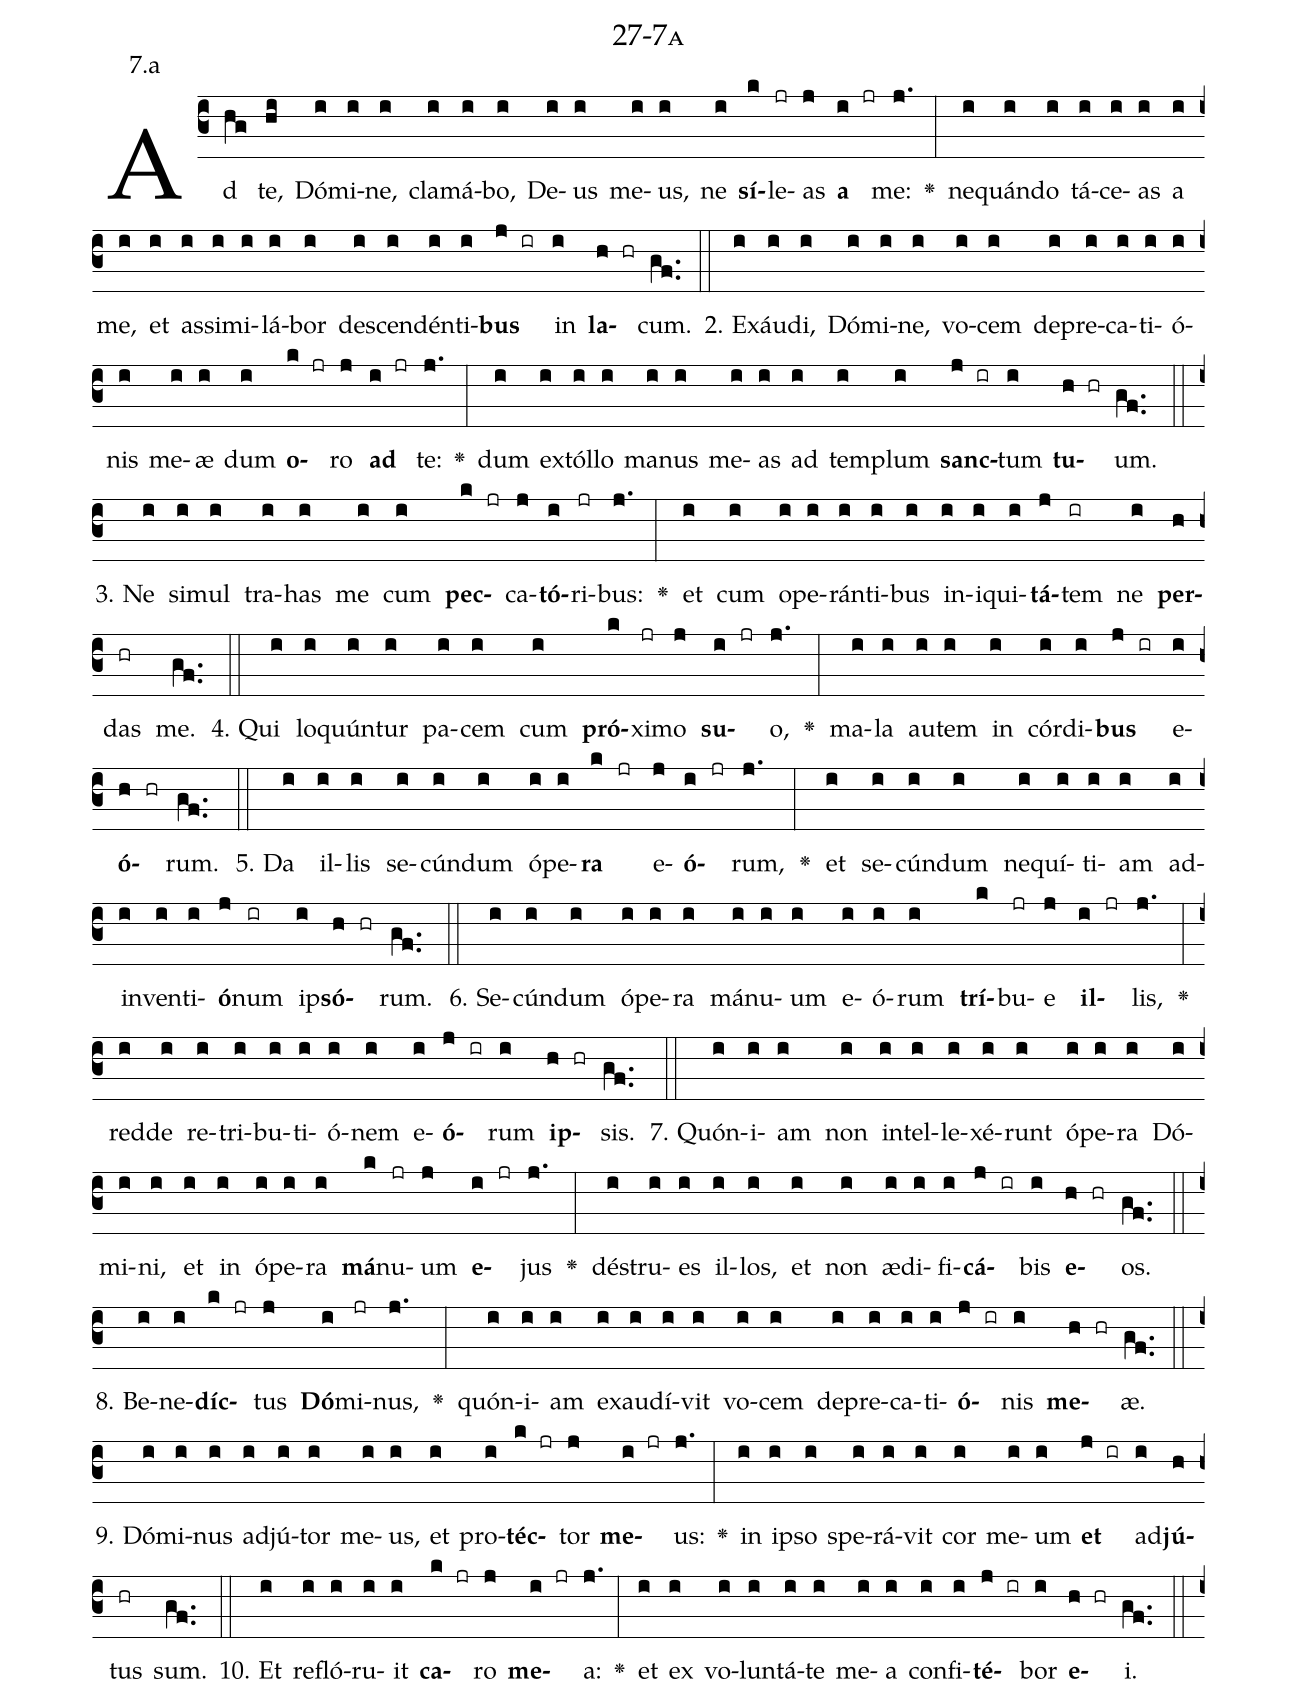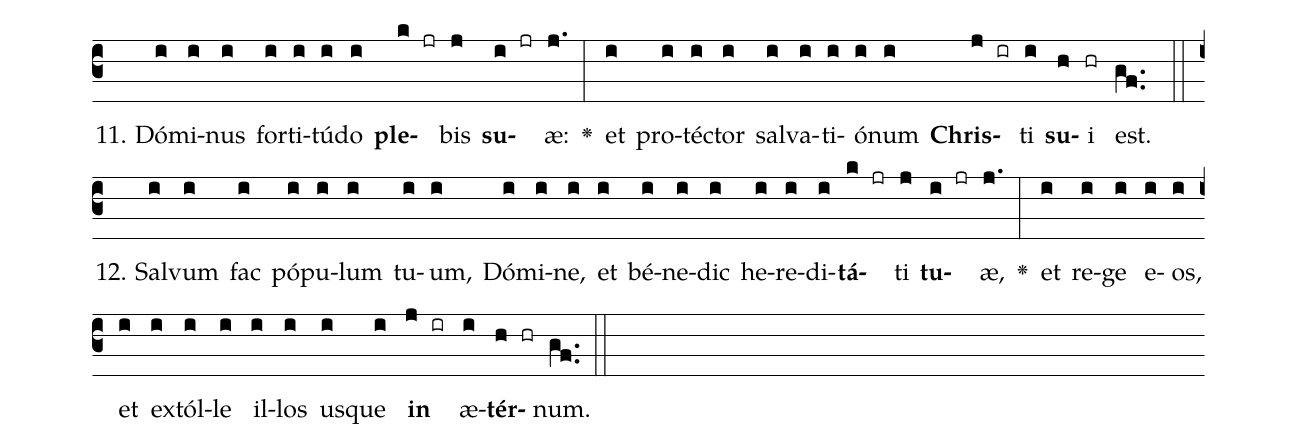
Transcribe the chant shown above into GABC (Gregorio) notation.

name: 27-7a;
annotation: 7.a;
%%
(c3)Ad(hg) te,(hi) Dó(i)mi(i)ne,(i) cla(i)má(i)bo,(i) De(i)us(i) me(i)us,(i) ne(i) <b>sí</b>(k)le(jr)as(j) <b>a</b>(i jr) me:(j.) <v>\greheightstar</v>(:) ne(i)quán(i)do(i) tá(i)ce(i)as(i) a(i) me,(i) et(i) as(i)si(i)mi(i)lá(i)bor(i) de(i)scen(i)dén(i)ti(i)<b>bus</b>(j ir) in(i) <b>la</b>(h hr)cum.(gf..) (::)
2. Ex(i)áu(i)di,(i) Dó(i)mi(i)ne,(i) vo(i)cem(i) de(i)pre(i)ca(i)ti(i)ó(i)nis(i) me(i)æ(i) dum(i) <b>o</b>(k jr)ro(j) <b>ad</b>(i jr) te:(j.) <v>\greheightstar</v>(:) dum(i) ex(i)tól(i)lo(i) ma(i)nus(i) me(i)as(i) ad(i) tem(i)plum(i) <b>sanc</b>(j ir)tum(i) <b>tu</b>(h hr)um.(gf..) (::)
3. Ne(i) si(i)mul(i) tra(i)has(i) me(i) cum(i) <b>pec</b>(k jr)ca(j)<b>tó</b>(i)ri(jr)bus:(j.) <v>\greheightstar</v>(:) et(i) cum(i) o(i)pe(i)rán(i)ti(i)bus(i) in(i)i(i)qui(i)<b>tá</b>(j)tem(ir) ne(i) <b>per</b>(h)das(hr) me.(gf..) (::)
4. Qui(i) lo(i)quún(i)tur(i) pa(i)cem(i) cum(i) <b>pró</b>(k)xi(jr)mo(j) <b>su</b>(i jr)o,(j.) <v>\greheightstar</v>(:) ma(i)la(i) au(i)tem(i) in(i) cór(i)di(i)<b>bus</b>(j ir) e(i)<b>ó</b>(h hr)rum.(gf..) (::)
5. Da(i) il(i)lis(i) se(i)cún(i)dum(i) ó(i)pe(i)<b>ra</b>(k jr) e(j)<b>ó</b>(i jr)rum,(j.) <v>\greheightstar</v>(:) et(i) se(i)cún(i)dum(i) ne(i)quí(i)ti(i)am(i) ad(i)in(i)ven(i)ti(i)<b>ó</b>(j)num(ir) ip(i)<b>só</b>(h hr)rum.(gf..) (::)
6. Se(i)cún(i)dum(i) ó(i)pe(i)ra(i) má(i)nu(i)um(i) e(i)ó(i)rum(i) <b>trí</b>(k)bu(jr)e(j) <b>il</b>(i jr)lis,(j.) <v>\greheightstar</v>(:) red(i)de(i) re(i)tri(i)bu(i)ti(i)ó(i)nem(i) e(i)<b>ó</b>(j ir)rum(i) <b>ip</b>(h hr)sis.(gf..) (::)
7. Quón(i)i(i)am(i) non(i) in(i)tel(i)le(i)xé(i)runt(i) ó(i)pe(i)ra(i) Dó(i)mi(i)ni,(i) et(i) in(i) ó(i)pe(i)ra(i) <b>má</b>(k)nu(jr)um(j) <b>e</b>(i jr)jus(j.) <v>\greheightstar</v>(:) dé(i)stru(i)es(i) il(i)los,(i) et(i) non(i) æ(i)di(i)fi(i)<b>cá</b>(j ir)bis(i) <b>e</b>(h hr)os.(gf..) (::)
8. Be(i)ne(i)<b>díc</b>(k jr)tus(j) <b>Dó</b>(i)mi(jr)nus,(j.) <v>\greheightstar</v>(:) quón(i)i(i)am(i) ex(i)au(i)dí(i)vit(i) vo(i)cem(i) de(i)pre(i)ca(i)ti(i)<b>ó</b>(j ir)nis(i) <b>me</b>(h hr)æ.(gf..) (::)
9. Dó(i)mi(i)nus(i) ad(i)jú(i)tor(i) me(i)us,(i) et(i) pro(i)<b>téc</b>(k jr)tor(j) <b>me</b>(i jr)us:(j.) <v>\greheightstar</v>(:) in(i) ip(i)so(i) spe(i)rá(i)vit(i) cor(i) me(i)um(i) <b>et</b>(j ir) ad(i)<b>jú</b>(h)tus(hr) sum.(gf..) (::)
10. Et(i) re(i)fló(i)ru(i)it(i) <b>ca</b>(k jr)ro(j) <b>me</b>(i jr)a:(j.) <v>\greheightstar</v>(:) et(i) ex(i) vo(i)lun(i)tá(i)te(i) me(i)a(i) con(i)fi(i)<b>té</b>(j ir)bor(i) <b>e</b>(h hr)i.(gf..) (::)
11. Dó(i)mi(i)nus(i) for(i)ti(i)tú(i)do(i) <b>ple</b>(k jr)bis(j) <b>su</b>(i jr)æ:(j.) <v>\greheightstar</v>(:) et(i) pro(i)téc(i)tor(i) sal(i)va(i)ti(i)ó(i)num(i) <b>Chris</b>(j ir)ti(i) <b>su</b>(h)i(hr) est.(gf..) (::)
12. Sal(i)vum(i) fac(i) pó(i)pu(i)lum(i) tu(i)um,(i) Dó(i)mi(i)ne,(i) et(i) bé(i)ne(i)dic(i) he(i)re(i)di(i)<b>tá</b>(k jr)ti(j) <b>tu</b>(i jr)æ,(j.) <v>\greheightstar</v>(:) et(i) re(i)ge(i) e(i)os,(i) et(i) ex(i)tól(i)le(i) il(i)los(i) us(i)que(i) <b>in</b>(j ir) æ(i)<b>tér</b>(h hr)num.(gf..) (::)
